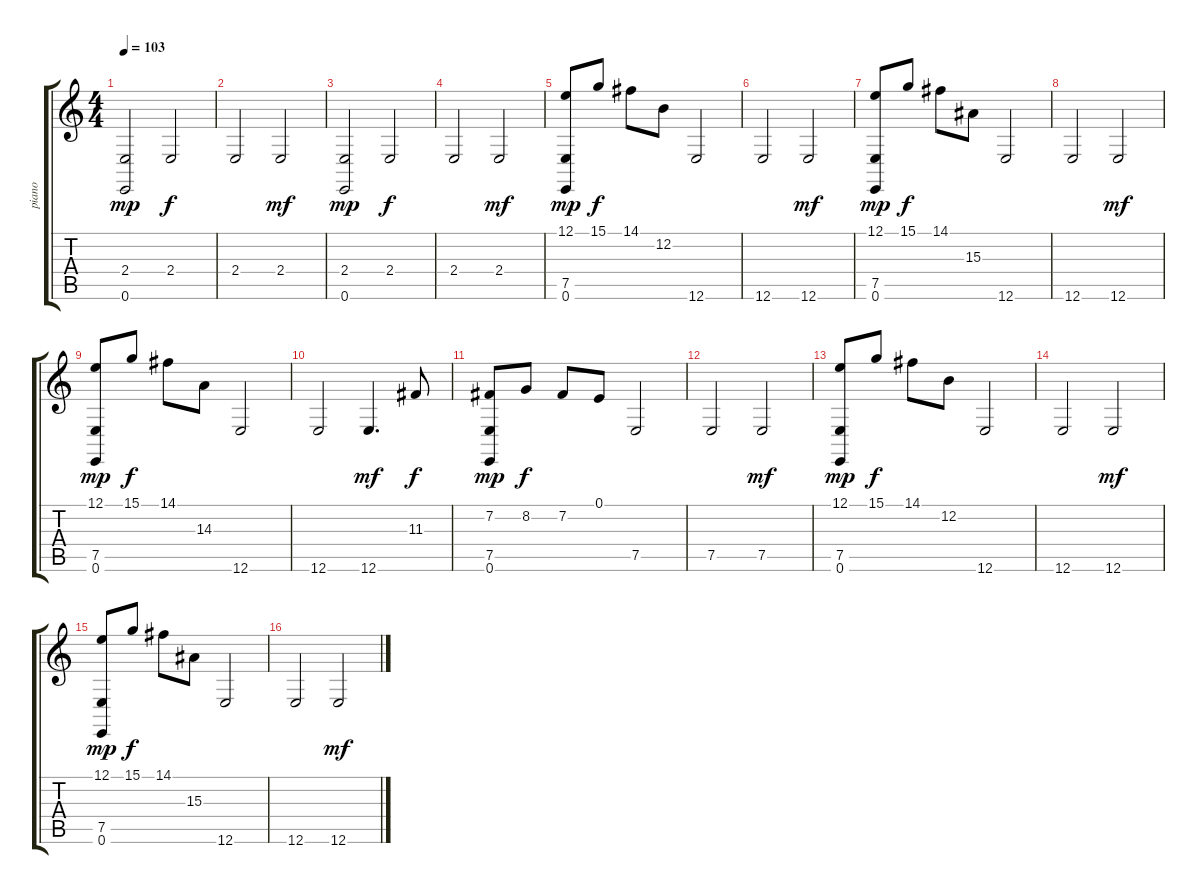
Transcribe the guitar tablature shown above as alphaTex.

\track ("piano" "piano") {instrument acousticgrandpiano}
\staff {score tabs}
\tuning (E4 B3 G3 D3 A2 E2) {hide}
\ts (4 4)
\tempo 103
\clef g2
\ks c
(2.4 0.6).2{dy mp} 2.4.2{dy f} |
2.4.2 2.4.2{dy mf} |
(2.4 0.6).2{dy mp} 2.4.2{dy f} |
2.4.2 2.4.2{dy mf} |
(12.1 7.5 0.6).8{dy mp} 15.1.8{dy f} 14.1.8 12.2.8 12.6.2 |
12.6.2 12.6.2{dy mf} |
(12.1 7.5 0.6).8{dy mp} 15.1.8{dy f} 14.1.8 15.3.8 12.6.2 |
12.6.2 12.6.2{dy mf} |
(12.1 7.5 0.6).8{dy mp} 15.1.8{dy f} 14.1.8 14.3.8 12.6.2 |
12.6.2 12.6.4{d dy mf} 11.3.8{dy f} |
(7.2 7.5 0.6).8{dy mp} 8.2.8{dy f} 7.2.8 0.1.8 7.5.2 |
7.5.2 7.5.2{dy mf} |
(12.1 7.5 0.6).8{dy mp} 15.1.8{dy f} 14.1.8 12.2.8 12.6.2 |
12.6.2 12.6.2{dy mf} |
(12.1 7.5 0.6).8{dy mp} 15.1.8{dy f} 14.1.8 15.3.8 12.6.2 |
12.6.2 12.6.2{dy mf}
